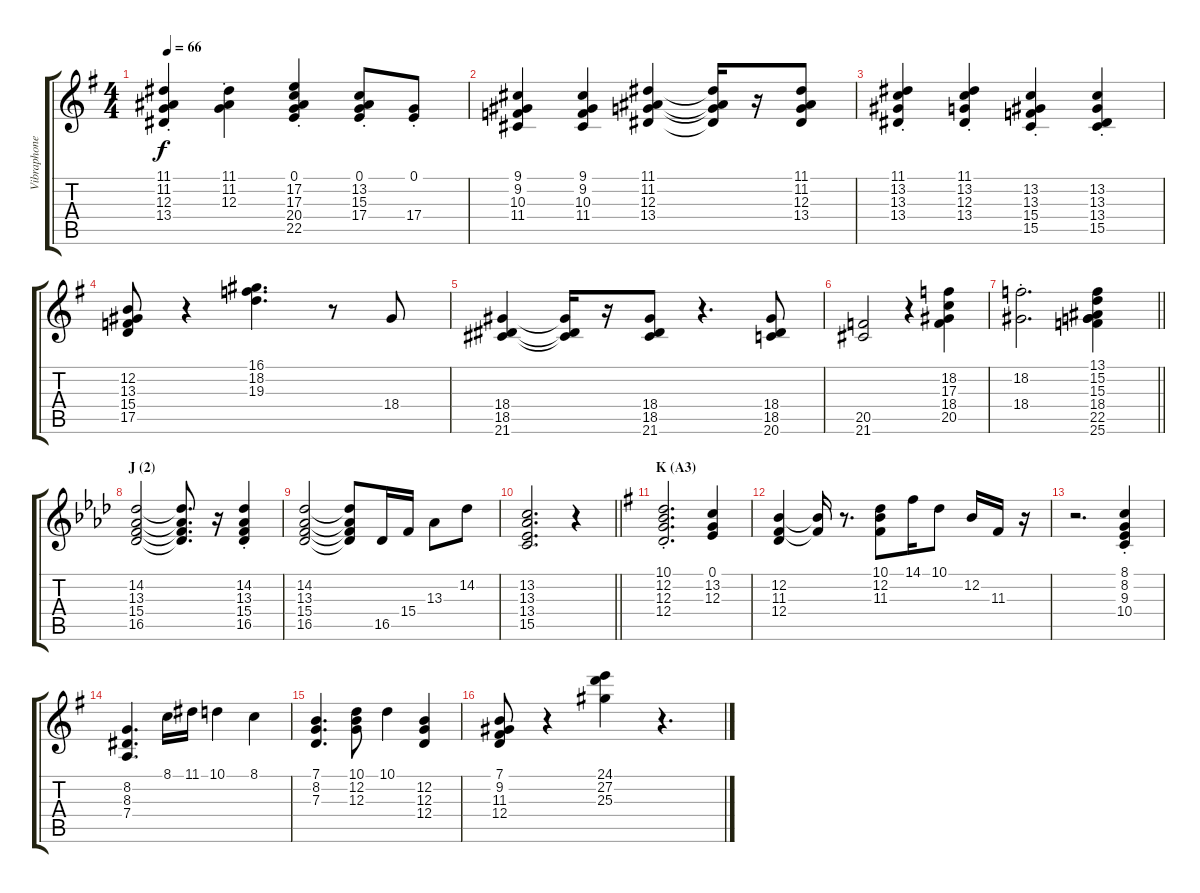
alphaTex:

\track ("Vibraphone: Ray Cooper" "Vibraphone") {instrument vibraphone}
\staff {score tabs}
\tuning (E4 B3 G3 D3 A2 E2) {hide}
\ts (4 4)
\tempo 66
\clef g2
\ks g
(11.1{st} 11.2{st} 12.3{st} 13.4{st}).4{dy f} (11.1{st} 11.2{st} 12.3{st}).4 (0.1{st} 17.2{st} 17.3{st} 20.4{st} 22.5{st}).4 (0.1{st} 13.2{st} 15.3{st} 17.4{st}).8 (0.1{st} 17.4{st}).8 |
(9.1 9.2 10.3 11.4).4 (9.1 9.2 10.3 11.4).4 (11.1 11.2 12.3 13.4).4 (11.1{t} 11.2{t} 12.3{t} 13.4{t}).16 r.16 (11.1 11.2 12.3 13.4).8 |
(11.1{st} 13.2{st} 13.3{st} 13.4{st}).4 (11.1{st} 13.2{st} 12.3{st} 13.4{st}).4 (13.2{st} 13.3{st} 15.4{st} 15.5{st}).4 (13.2{st} 13.3{st} 13.4{st} 15.5{st}).4 |
(12.2 13.3 15.4 17.5).8 r.4 (16.1 18.2 19.3).4{d} r.8 18.4.8 |
(18.4 18.5 21.6).4 (18.4{t} 18.5{t} 21.6{t}).16 r.16 (18.4 18.5 21.6).8 r.4{d} (18.4 18.5 20.6).8 |
(20.5 21.6).2 r.4 (18.2 17.3 18.4 20.5).4 |
\barLineRight lightlight
(18.2{st} 18.4{st}).2{d} (13.1 15.2 15.3 18.4 22.5 25.6).4 |
\section ("" "J (2)")
\ks ab
(14.2 13.3 15.4 16.5).2 (14.2{t} 13.3{t} 15.4{t} 16.5{t}).8{d} r.16 (14.2{st} 13.3{st} 15.4{st} 16.5{st}).4 |
(14.2 13.3 15.4 16.5).2 (14.2{t} 13.3{t} 15.4{t} 16.5{t}).8 16.5.16 15.4.16 13.3.8 14.2.8 |
\barLineRight lightlight
(13.2 13.3 13.4 15.5).2{d} r.4 |
\section ("" "K (A3)")
\ks g
(10.1{st} 12.2{st} 12.3{st} 12.4{st}).2{d} (0.1 13.2 12.3).4 |
(12.2 11.3 12.4).4 (12.2{t} 11.3{t}).16 r.8{d} (10.1 12.2 11.3).8 14.1.16 10.1.8 12.2.16 11.3.16 r.16 |
r.2{d} (8.1{st} 8.2{st} 9.3{st} 10.4{st}).4 |
(8.2 8.3 7.4).4{d} 8.1.16 11.1.16 10.1.4 8.1.4 |
(7.1 8.2 7.3).4{d} (10.1 12.2 12.3).8 10.1.4 (12.2 12.3 12.4).4 |
(7.1 9.2 11.3 12.4).8 r.4 (24.1 27.2 25.3).4 r.4{d}
